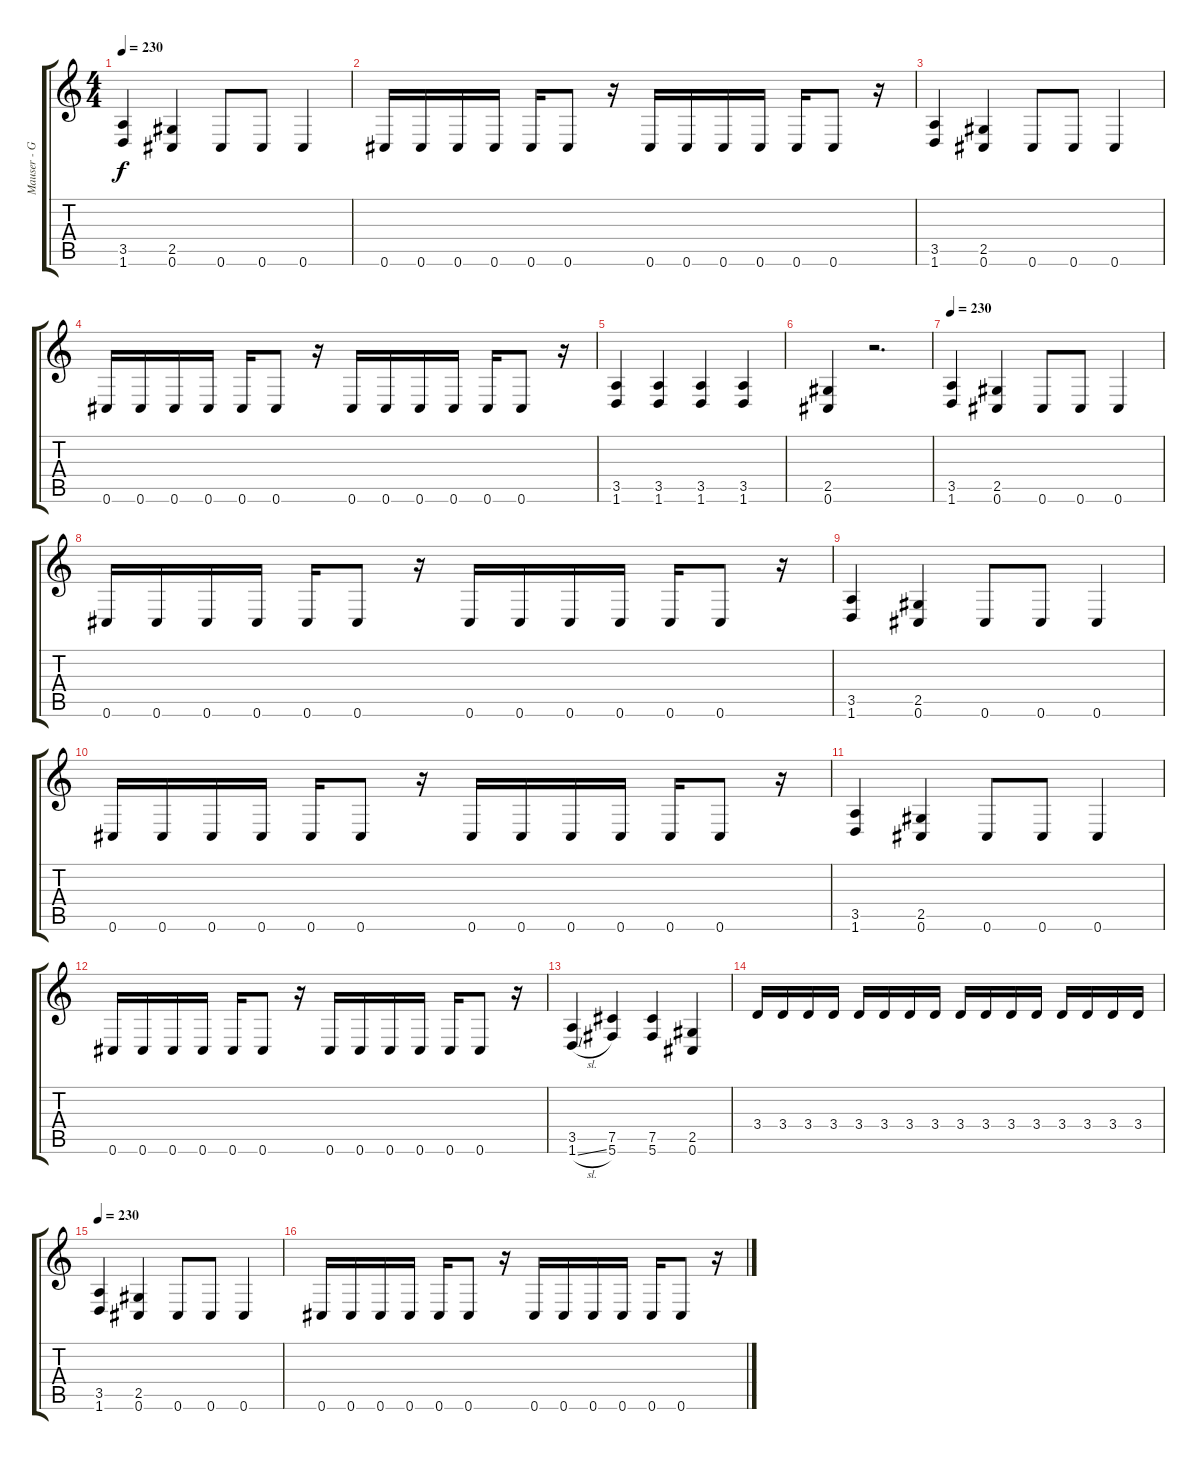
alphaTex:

\track ("Mauser - Guitar" "Mauser - G") {instrument distortionguitar}
\staff {score tabs}
\tuning (Db4 Ab3 E3 B2 Gb2 Db2) {hide}
\ts (4 4)
\tempo 230
\clef g2
\ks c
(3.5 1.6).4{dy f} (2.5 0.6).4 0.6.8 0.6.8 0.6.4 |
0.6.16 0.6.16 0.6.16 0.6.16 0.6.16 0.6.8 r.16 0.6.16 0.6.16 0.6.16 0.6.16 0.6.16 0.6.8 r.16 |
(3.5 1.6).4 (2.5 0.6).4 0.6.8 0.6.8 0.6.4 |
0.6.16 0.6.16 0.6.16 0.6.16 0.6.16 0.6.8 r.16 0.6.16 0.6.16 0.6.16 0.6.16 0.6.16 0.6.8 r.16 |
(3.5 1.6).4 (3.5 1.6).4 (3.5 1.6).4 (3.5 1.6).4 |
(2.5 0.6).4 r.2{d} |
\tempo 230
(3.5 1.6).4 (2.5 0.6).4 0.6.8 0.6.8 0.6.4 |
0.6.16 0.6.16 0.6.16 0.6.16 0.6.16 0.6.8 r.16 0.6.16 0.6.16 0.6.16 0.6.16 0.6.16 0.6.8 r.16 |
(3.5 1.6).4 (2.5 0.6).4 0.6.8 0.6.8 0.6.4 |
0.6.16 0.6.16 0.6.16 0.6.16 0.6.16 0.6.8 r.16 0.6.16 0.6.16 0.6.16 0.6.16 0.6.16 0.6.8 r.16 |
(3.5 1.6).4 (2.5 0.6).4 0.6.8 0.6.8 0.6.4 |
0.6.16 0.6.16 0.6.16 0.6.16 0.6.16 0.6.8 r.16 0.6.16 0.6.16 0.6.16 0.6.16 0.6.16 0.6.8 r.16 |
(3.5 1.6{sl}).4 (7.5 5.6).4 (7.5 5.6).4 (2.5 0.6).4 |
3.4.16 3.4.16 3.4.16 3.4.16 3.4.16 3.4.16 3.4.16 3.4.16 3.4.16 3.4.16 3.4.16 3.4.16 3.4.16 3.4.16 3.4.16 3.4.16 |
\tempo 230
(3.5 1.6).4 (2.5 0.6).4 0.6.8 0.6.8 0.6.4 |
0.6.16 0.6.16 0.6.16 0.6.16 0.6.16 0.6.8 r.16 0.6.16 0.6.16 0.6.16 0.6.16 0.6.16 0.6.8 r.16
